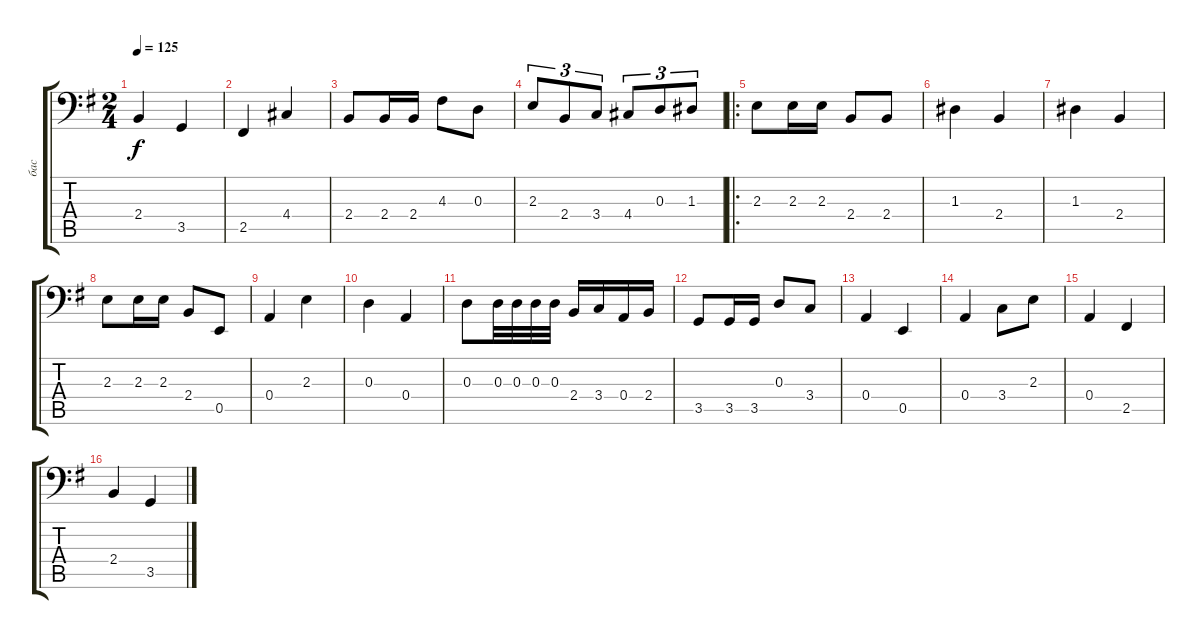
\track ("бас" "бас") {instrument electricbasspick}
\staff {score tabs}
\tuning (C3 G2 D2 A1 E1 B0) {hide}
\ts (2 4)
\tempo 125
\clef f4
\ks eminor
2.4.4{dy f} 3.5.4 |
2.5.4 4.4.4 |
2.4.8 2.4.16 2.4.16 4.3.8 0.3.8 |
2.3.8{tu (3 2)} 2.4.8{tu (3 2)} 3.4.8{tu (3 2)} 4.4.8{tu (3 2)} 0.3.8{tu (3 2)} 1.3.8{tu (3 2)} |
\ro
2.3.8 2.3.16 2.3.16 2.4.8 2.4.8 |
1.3.4 2.4.4 |
1.3.4 2.4.4 |
2.3.8 2.3.16 2.3.16 2.4.8 0.5.8 |
0.4.4 2.3.4 |
0.3.4 0.4.4 |
0.3.8 0.3.32 0.3.32 0.3.32 0.3.32 2.4.16 3.4.16 0.4.16 2.4.16 |
3.5.8 3.5.16 3.5.16 0.3.8 3.4.8 |
0.4.4 0.5.4 |
0.4.4 3.4.8 2.3.8 |
0.4.4 2.5.4 |
2.4.4 3.5.4
